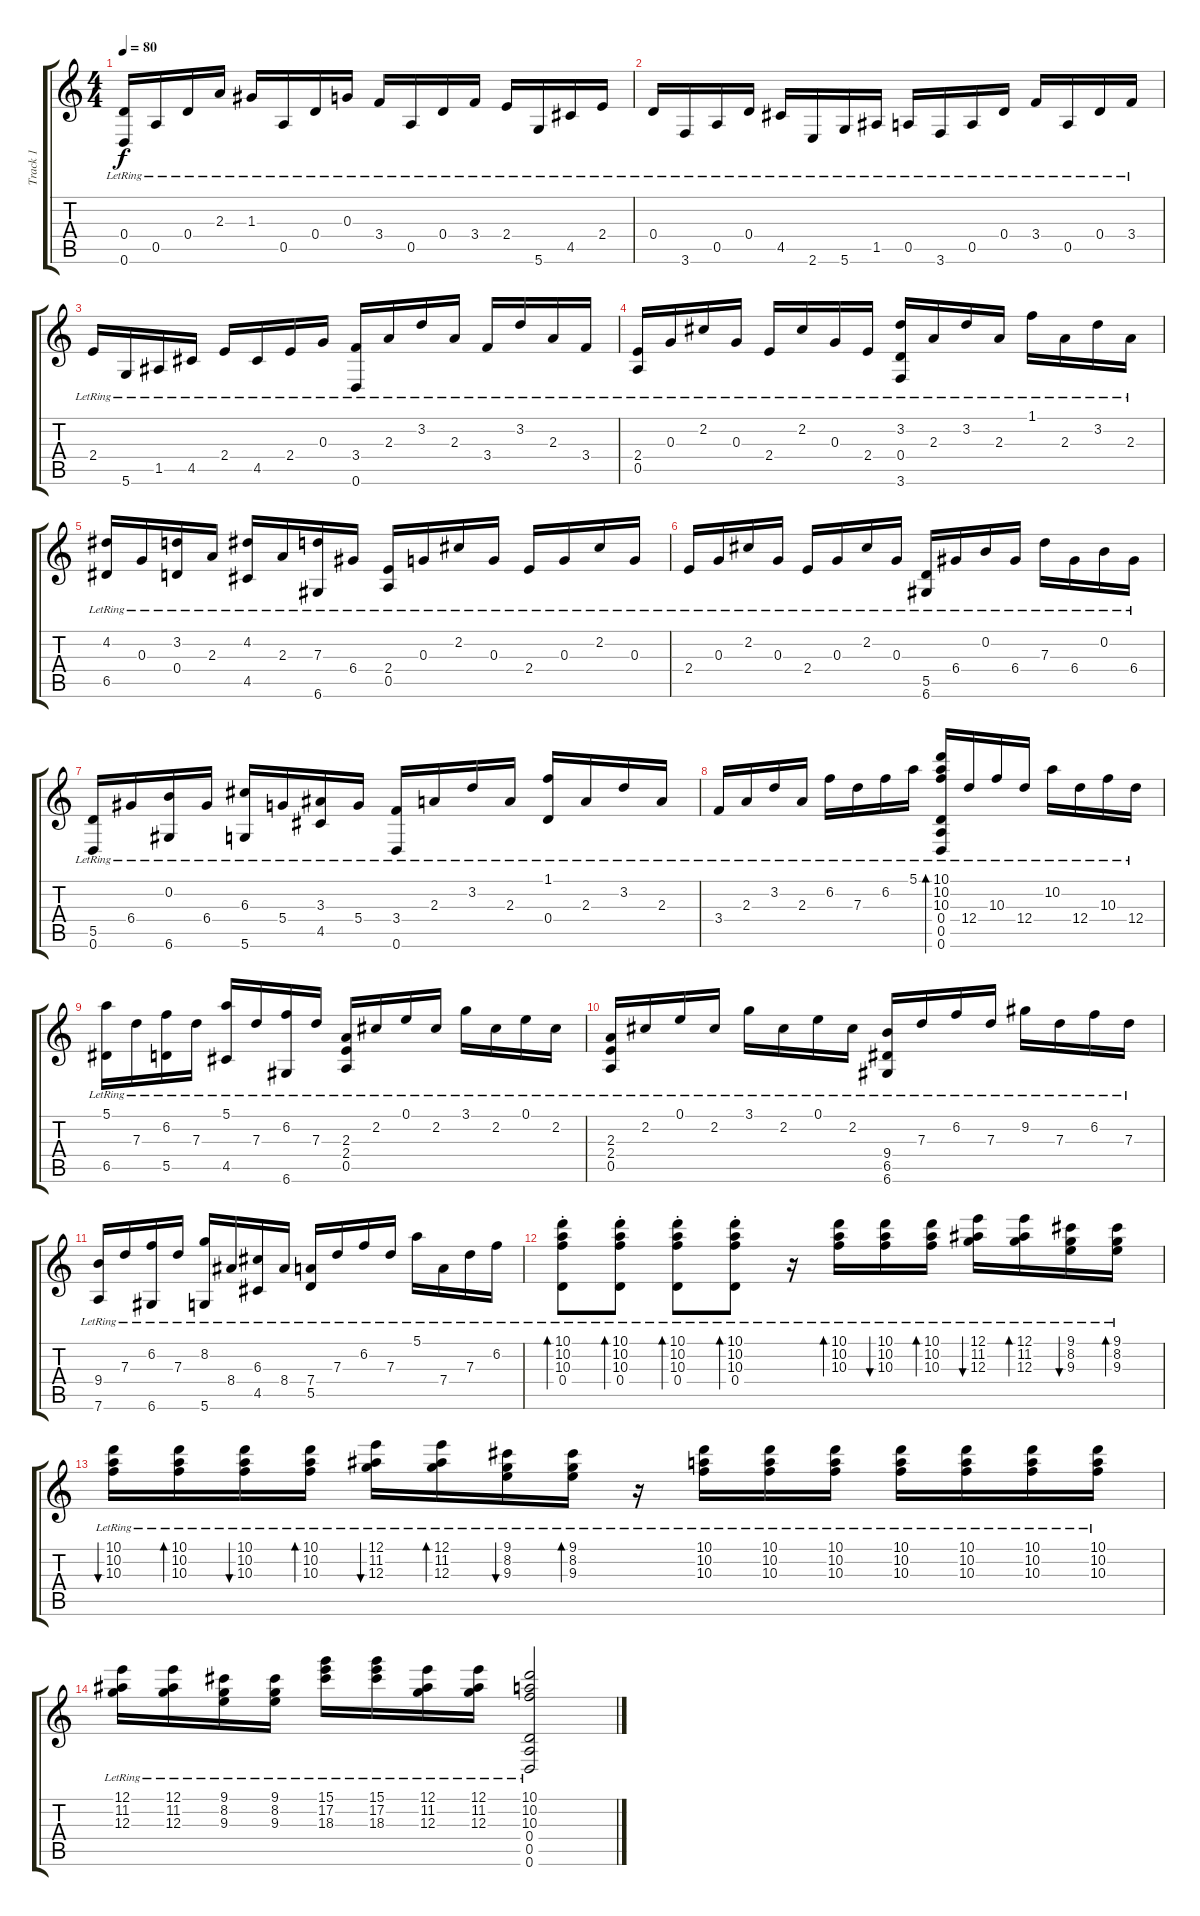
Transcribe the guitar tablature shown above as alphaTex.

\track ("Track 1" "Track 1") {instrument acousticguitarnylon}
\staff {score tabs}
\tuning (E4 B3 G3 D3 A2 D2) {hide}
\ts (4 4)
\tempo 80
\clef g2
\ks c
(0.4{lr} 0.6{lr}).16{dy f} 0.5{lr}.16 0.4{lr}.16 2.3{lr}.16 1.3{lr}.16 0.5{lr}.16 0.4{lr}.16 0.3{lr}.16 3.4{lr}.16 0.5{lr}.16 0.4{lr}.16 3.4{lr}.16 2.4{lr}.16 5.6{lr}.16 4.5{lr}.16 2.4{lr}.16 |
0.4{lr}.16 3.6{lr}.16 0.5{lr}.16 0.4{lr}.16 4.5{lr}.16 2.6{lr}.16 5.6{lr}.16 1.5{lr}.16 0.5{lr}.16 3.6{lr}.16 0.5{lr}.16 0.4{lr}.16 3.4{lr}.16 0.5{lr}.16 0.4{lr}.16 3.4{lr}.16 |
2.4{lr}.16 5.6{lr}.16 1.5{lr}.16 4.5{lr}.16 2.4{lr}.16 4.5{lr}.16 2.4{lr}.16 0.3{lr}.16 (3.4{lr} 0.6{lr}).16 2.3{lr}.16 3.2{lr}.16 2.3{lr}.16 3.4{lr}.16 3.2{lr}.16 2.3{lr}.16 3.4{lr}.16 |
(2.4{lr} 0.5{lr}).16 0.3{lr}.16 2.2{lr}.16 0.3{lr}.16 2.4{lr}.16 2.2{lr}.16 0.3{lr}.16 2.4{lr}.16 (3.2{lr} 0.4{lr} 3.6{lr}).16 2.3{lr}.16 3.2{lr}.16 2.3{lr}.16 1.1{lr}.16 2.3{lr}.16 3.2{lr}.16 2.3{lr}.16 |
(4.2{lr} 6.5{lr}).16 0.3{lr}.16 (3.2{lr} 0.4{lr}).16 2.3{lr}.16 (4.2{lr} 4.5{lr}).16 2.3{lr}.16 (7.3{lr} 6.6{lr}).16 6.4{lr}.16 (2.4{lr} 0.5{lr}).16 0.3{lr}.16 2.2{lr}.16 0.3{lr}.16 2.4{lr}.16 0.3{lr}.16 2.2{lr}.16 0.3{lr}.16 |
2.4{lr}.16 0.3{lr}.16 2.2{lr}.16 0.3{lr}.16 2.4{lr}.16 0.3{lr}.16 2.2{lr}.16 0.3{lr}.16 (5.5{lr} 6.6{lr}).16 6.4{lr}.16 0.2{lr}.16 6.4{lr}.16 7.3{lr}.16 6.4{lr}.16 0.2{lr}.16 6.4{lr}.16 |
(5.5{lr} 0.6{lr}).16 6.4{lr}.16 (0.2{lr} 6.6{lr}).16 6.4{lr}.16 (6.3{lr} 5.6{lr}).16 5.4{lr}.16 (3.3{lr} 4.5{lr}).16 5.4{lr}.16 (3.4{lr} 0.6{lr}).16 2.3{lr}.16 3.2{lr}.16 2.3{lr}.16 (1.1{lr} 0.4{lr}).16 2.3{lr}.16 3.2{lr}.16 2.3{lr}.16 |
3.4{lr}.16 2.3{lr}.16 3.2{lr}.16 2.3{lr}.16 6.2{lr}.16 7.3{lr}.16 6.2{lr}.16 5.1{lr}.16 (10.1{lr} 10.2{lr} 10.3{lr} 0.4{lr} 0.5{lr} 0.6{lr}).16{bd 60} 12.4{lr}.16 10.3{lr}.16 12.4{lr}.16 10.2{lr}.16 12.4{lr}.16 10.3{lr}.16 12.4{lr}.16 |
(5.1{lr} 6.5{lr}).16 7.3{lr}.16 (6.2{lr} 5.5{lr}).16 7.3{lr}.16 (5.1{lr} 4.5{lr}).16 7.3{lr}.16 (6.2{lr} 6.6{lr}).16 7.3{lr}.16 (2.3{lr} 2.4{lr} 0.5{lr}).16 2.2{lr}.16 0.1{lr}.16 2.2{lr}.16 3.1{lr}.16 2.2{lr}.16 0.1{lr}.16 2.2{lr}.16 |
(2.3{lr} 2.4 0.5{lr}).16 2.2{lr}.16 0.1{lr}.16 2.2{lr}.16 3.1{lr}.16 2.2{lr}.16 0.1{lr}.16 2.2{lr}.16 (9.4{lr} 6.5{lr} 6.6{lr}).16 7.3{lr}.16 6.2{lr}.16 7.3{lr}.16 9.2{lr}.16 7.3{lr}.16 6.2{lr}.16 7.3{lr}.16 |
(9.4{lr} 7.6{lr}).16 7.3{lr}.16 (6.2{lr} 6.6{lr}).16 7.3{lr}.16 (8.2{lr} 5.6{lr}).16 8.4{lr}.16 (6.3{lr} 4.5{lr}).16 8.4{lr}.16 (7.4{lr} 5.5{lr}).16 7.3{lr}.16 6.2{lr}.16 7.3{lr}.16 5.1{lr}.16 7.4{lr}.16 7.3{lr}.16 6.2{lr}.16 |
(10.1{st lr} 10.2{st lr} 10.3{st lr} 0.4{st lr}).8{bd 60} (10.1{st lr} 10.2{st lr} 10.3{st lr} 0.4{st lr}).8{bd 60} (10.1{st lr} 10.2{st lr} 10.3{st lr} 0.4{st lr}).8{bd 60} (10.1{st lr} 10.2{st lr} 10.3{st lr} 0.4{st lr}).8{bd 60} r.16 (10.1{lr} 10.2{lr} 10.3{lr}).16{bd 60} (10.1{lr} 10.2{lr} 10.3{lr}).16{bu 60} (10.1{lr} 10.2{lr} 10.3{lr}).16{bd 60} (12.1{lr} 11.2{lr} 12.3{lr}).16{bu 60} (12.1{lr} 11.2{lr} 12.3{lr}).16{bd 60} (9.1{lr} 8.2{lr} 9.3{lr}).16{bu 60} (9.1{lr} 8.2{lr} 9.3{lr}).16{bd 60} |
(10.1{lr} 10.2{lr} 10.3{lr}).16{bu 60} (10.1{lr} 10.2{lr} 10.3{lr}).16{bd 60} (10.1{lr} 10.2{lr} 10.3{lr}).16{bu 60} (10.1{lr} 10.2{lr} 10.3{lr}).16{bd 60} (12.1{lr} 11.2{lr} 12.3{lr}).16{bu 60} (12.1{lr} 11.2{lr} 12.3{lr}).16{bd 60} (9.1{lr} 8.2{lr} 9.3{lr}).16{bu 60} (9.1{lr} 8.2{lr} 9.3{lr}).16{bd 60} r.16 (10.1{lr} 10.2{lr} 10.3{lr}).16 (10.1{lr} 10.2{lr} 10.3{lr}).16 (10.1{lr} 10.2{lr} 10.3{lr}).16 (10.1{lr} 10.2{lr} 10.3{lr}).16 (10.1{lr} 10.2{lr} 10.3{lr}).16 (10.1{lr} 10.2{lr} 10.3{lr}).16 (10.1{lr} 10.2{lr} 10.3{lr}).16 |
(12.1{lr} 11.2{lr} 12.3{lr}).16 (12.1{lr} 11.2{lr} 12.3{lr}).16 (9.1{lr} 8.2{lr} 9.3{lr}).16 (9.1{lr} 8.2{lr} 9.3{lr}).16 (15.1{lr} 17.2{lr} 18.3{lr}).16 (15.1{lr} 17.2{lr} 18.3{lr}).16 (12.1{lr} 11.2{lr} 12.3{lr}).16 (12.1{lr} 11.2{lr} 12.3{lr}).16 (10.1{lr} 10.2{lr} 10.3{lr} 0.4{lr} 0.5{lr} 0.6{lr}).2
